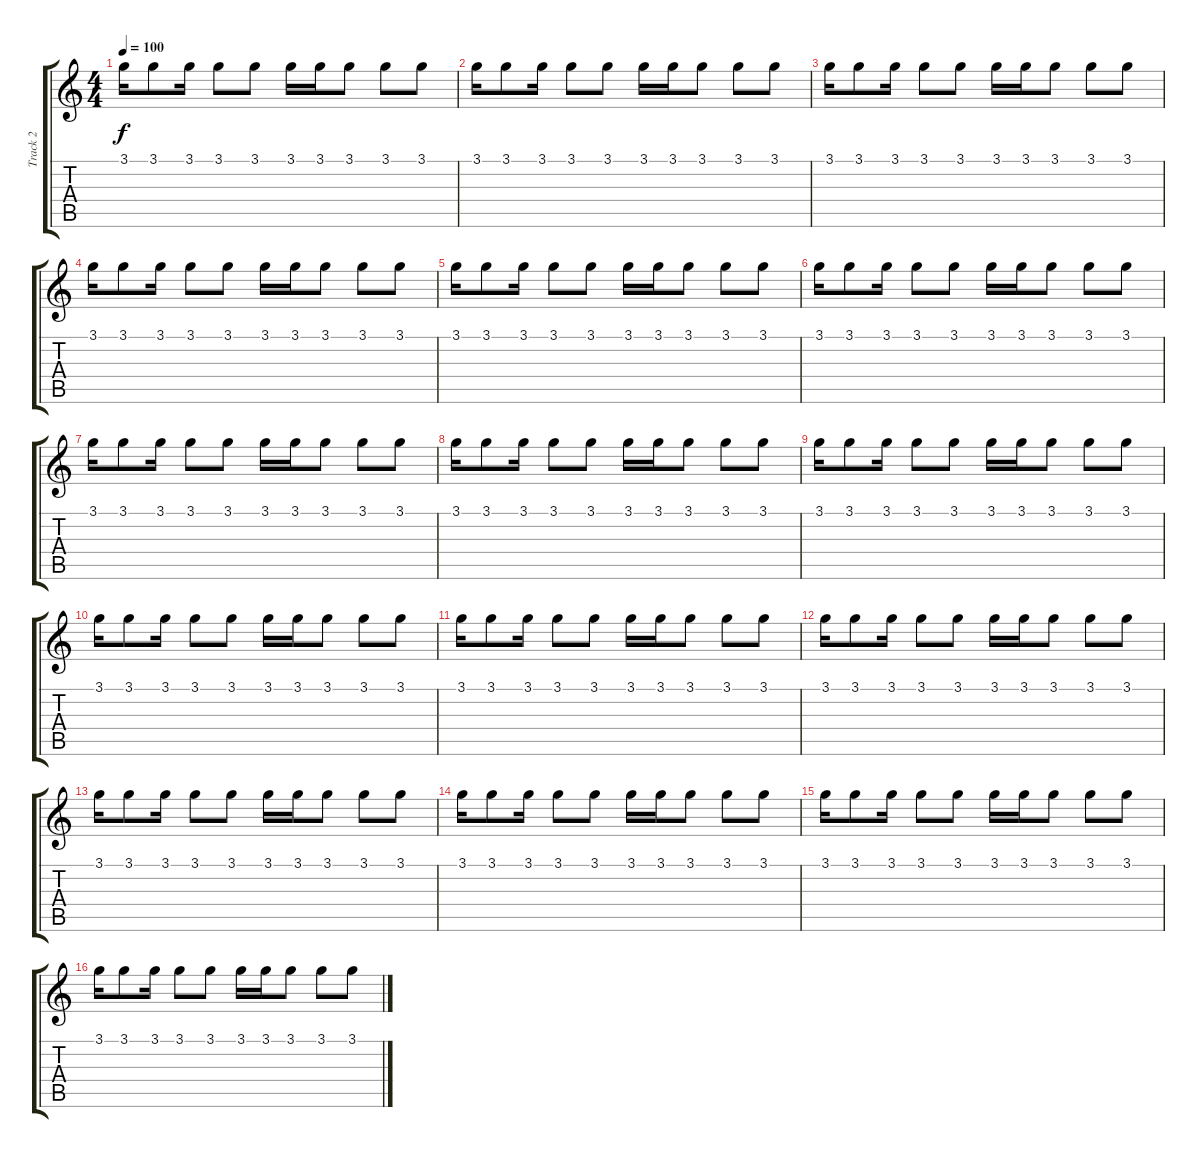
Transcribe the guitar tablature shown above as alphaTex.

\track ("Track 2" "Track 2") {instrument electricguitarmuted}
\staff {score tabs}
\tuning (E4 B3 G3 D3 A2 E2) {hide}
\ts (4 4)
\tempo 100
\clef g2
\ks c
3.1.16{dy f} 3.1.8 3.1.16 3.1.8 3.1.8 3.1.16 3.1.16 3.1.8 3.1.8 3.1.8 |
3.1.16 3.1.8 3.1.16 3.1.8 3.1.8 3.1.16 3.1.16 3.1.8 3.1.8 3.1.8 |
3.1.16 3.1.8 3.1.16 3.1.8 3.1.8 3.1.16 3.1.16 3.1.8 3.1.8 3.1.8 |
3.1.16 3.1.8 3.1.16 3.1.8 3.1.8 3.1.16 3.1.16 3.1.8 3.1.8 3.1.8 |
3.1.16 3.1.8 3.1.16 3.1.8 3.1.8 3.1.16 3.1.16 3.1.8 3.1.8 3.1.8 |
3.1.16 3.1.8 3.1.16 3.1.8 3.1.8 3.1.16 3.1.16 3.1.8 3.1.8 3.1.8 |
3.1.16 3.1.8 3.1.16 3.1.8 3.1.8 3.1.16 3.1.16 3.1.8 3.1.8 3.1.8 |
3.1.16 3.1.8 3.1.16 3.1.8 3.1.8 3.1.16 3.1.16 3.1.8 3.1.8 3.1.8 |
3.1.16 3.1.8 3.1.16 3.1.8 3.1.8 3.1.16 3.1.16 3.1.8 3.1.8 3.1.8 |
3.1.16 3.1.8 3.1.16 3.1.8 3.1.8 3.1.16 3.1.16 3.1.8 3.1.8 3.1.8 |
3.1.16 3.1.8 3.1.16 3.1.8 3.1.8 3.1.16 3.1.16 3.1.8 3.1.8 3.1.8 |
3.1.16 3.1.8 3.1.16 3.1.8 3.1.8 3.1.16 3.1.16 3.1.8 3.1.8 3.1.8 |
3.1.16 3.1.8 3.1.16 3.1.8 3.1.8 3.1.16 3.1.16 3.1.8 3.1.8 3.1.8 |
3.1.16 3.1.8 3.1.16 3.1.8 3.1.8 3.1.16 3.1.16 3.1.8 3.1.8 3.1.8 |
3.1.16 3.1.8 3.1.16 3.1.8 3.1.8 3.1.16 3.1.16 3.1.8 3.1.8 3.1.8 |
3.1.16 3.1.8 3.1.16 3.1.8 3.1.8 3.1.16 3.1.16 3.1.8 3.1.8 3.1.8
